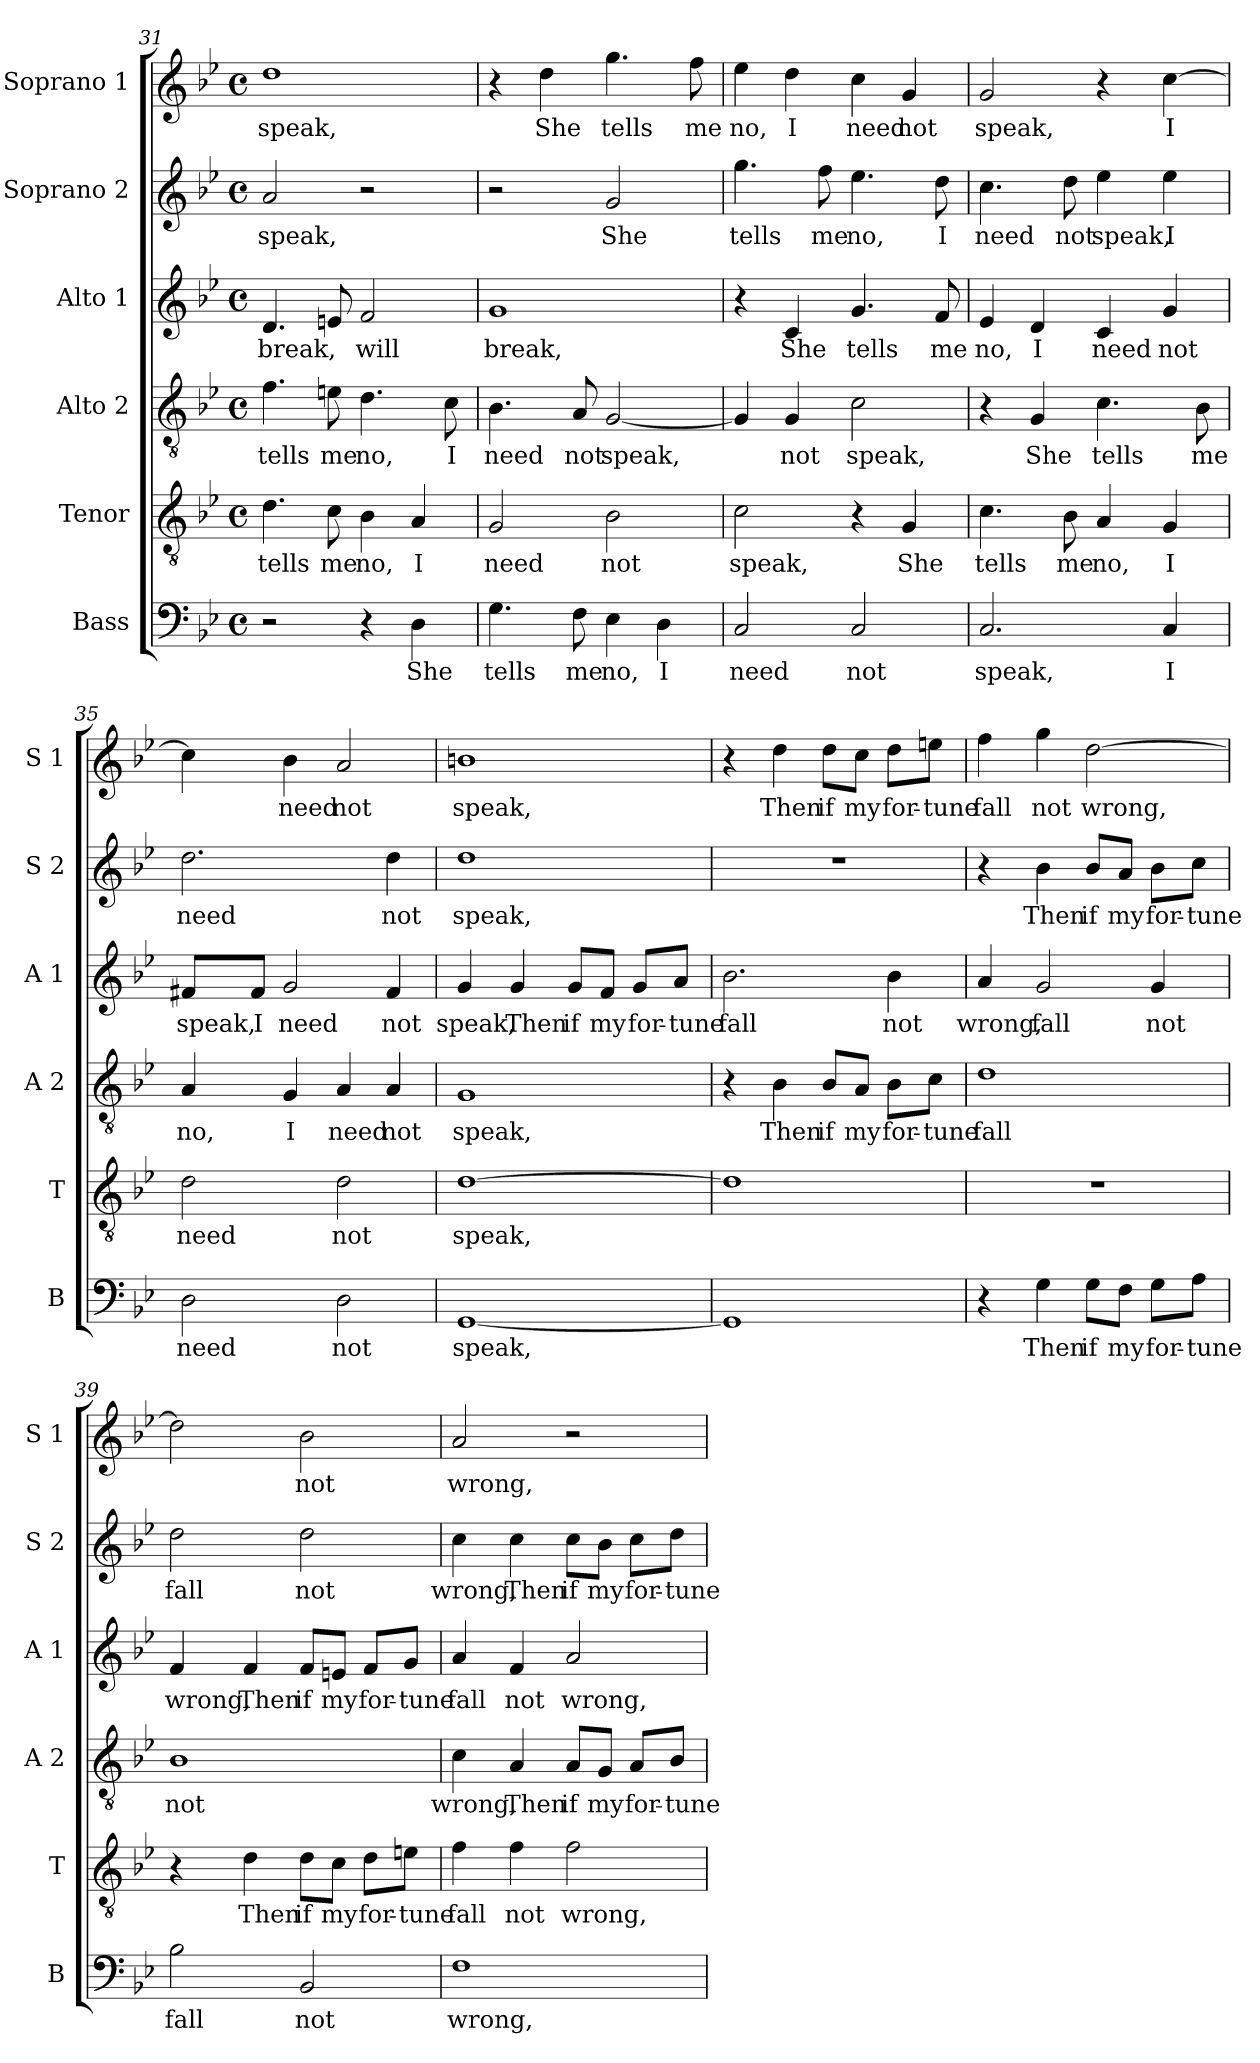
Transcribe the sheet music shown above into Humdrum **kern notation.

**kern	**text	**kern	**text	**kern	**text	**kern	**text	**kern	**text	**kern	**text
*part6	*part6	*part5	*part5	*part4	*part4	*part3	*part3	*part2	*part2	*part1	*part1
*staff6	*staff6	*staff5	*staff5	*staff4	*staff4	*staff3	*staff3	*staff2	*staff2	*staff1	*staff1
*I"Bass	*	*I"Tenor	*	*I"Alto 2	*	*I"Alto 1	*	*I"Soprano 2	*	*I"Soprano 1	*
*I'B	*	*I'T	*	*I'A 2	*	*I'A 1	*	*I'S 2	*	*I'S 1	*
*clefF4	*	*clefGv2	*	*clefGv2	*	*clefG2	*	*clefG2	*	*clefG2	*
*k[b-e-]	*	*k[b-e-]	*	*k[b-e-]	*	*k[b-e-]	*	*k[b-e-]	*	*k[b-e-]	*
*B-:	*	*B-:	*	*B-:	*	*B-:	*	*B-:	*	*B-:	*
*M4/4	*	*M4/4	*	*M4/4	*	*M4/4	*	*M4/4	*	*M4/4	*
*met(c)	*	*met(c)	*	*met(c)	*	*met(c)	*	*met(c)	*	*met(c)	*
=31	=31	=31	=31	=31	=31	=31	=31	=31	=31	=31	=31
!	!	!	!LO:LY:b	!	!LO:LY:b	!	!LO:LY:b	!	!LO:LY:b	!	!LO:LY:b
2r	.	4.d\	tells	4.f\	tells	4.d/	break,	2a/	speak,	1dd	speak,
!	!	!	!LO:LY:b	!	!LO:LY:b	!	!	!	!	!	!
.	.	8c\	me	8en\	me	8en/	.	.	.	.	.
!	!	!	!LO:LY:b	!	!LO:LY:b	!	!LO:LY:b	!	!	!	!
4r	.	4B-\	no,	4.d\	no,	2f/	will	2r	.	.	.
!	!LO:LY:b	!	!LO:LY:b	!	!	!	!	!	!	!	!
4D\	She	4A/	I	.	.	.	.	.	.	.	.
!	!	!	!	!	!LO:LY:b	!	!	!	!	!	!
.	.	.	.	8c\	I	.	.	.	.	.	.
=32	=32	=32	=32	=32	=32	=32	=32	=32	=32	=32	=32
!	!LO:LY:b	!	!LO:LY:b	!	!LO:LY:b	!	!LO:LY:b	!	!	!	!
4.G\	tells	2G/	need	4.B-\	need	1g	break,	2r	.	4r	.
!	!	!	!	!	!	!	!	!	!	!	!LO:LY:b
.	.	.	.	.	.	.	.	.	.	4dd\	She
!	!LO:LY:b	!	!	!	!LO:LY:b	!	!	!	!	!	!
8F\	me	.	.	8A/	not	.	.	.	.	.	.
!	!LO:LY:b	!	!LO:LY:b	!	!LO:LY:b	!	!	!	!LO:LY:b	!	!LO:LY:b
4E-\	no,	2B-\	not	[2G/	speak,	.	.	2g/	She	4.gg\	tells
!	!LO:LY:b	!	!	!	!	!	!	!	!	!	!
4D\	I	.	.	.	.	.	.	.	.	.	.
!	!	!	!	!	!	!	!	!	!	!	!LO:LY:b
.	.	.	.	.	.	.	.	.	.	8ff\	me
=33	=33	=33	=33	=33	=33	=33	=33	=33	=33	=33	=33
!	!LO:LY:b	!	!LO:LY:b	!	!	!	!	!	!LO:LY:b	!	!LO:LY:b
2C/	need	2c\	speak,	4G/]	.	4r	.	4.gg\	tells	4ee-\	no,
!	!	!	!	!	!LO:LY:b	!	!LO:LY:b	!	!	!	!LO:LY:b
.	.	.	.	4G/	not	4c/	She	.	.	4dd\	I
!	!	!	!	!	!	!	!	!	!LO:LY:b	!	!
.	.	.	.	.	.	.	.	8ff\	me	.	.
!	!LO:LY:b	!	!	!	!LO:LY:b	!	!LO:LY:b	!	!LO:LY:b	!	!LO:LY:b
2C/	not	4r	.	2c\	speak,	4.g/	tells	4.ee-\	no,	4cc\	need
!	!	!	!LO:LY:b	!	!	!	!	!	!	!	!LO:LY:b
.	.	4G/	She	.	.	.	.	.	.	4g/	not
!	!	!	!	!	!	!	!LO:LY:b	!	!LO:LY:b	!	!
.	.	.	.	.	.	8f/	me	8dd\	I	.	.
=34	=34	=34	=34	=34	=34	=34	=34	=34	=34	=34	=34
!	!LO:LY:b	!	!LO:LY:b	!	!	!	!LO:LY:b	!	!LO:LY:b	!	!LO:LY:b
2.C/	speak,	4.c\	tells	4r	.	4e-/	no,	4.cc\	need	2g/	speak,
!	!	!	!	!	!LO:LY:b	!	!LO:LY:b	!	!	!	!
.	.	.	.	4G/	She	4d/	I	.	.	.	.
!	!	!	!LO:LY:b	!	!	!	!	!	!LO:LY:b	!	!
.	.	8B-\	me	.	.	.	.	8dd\	not	.	.
!	!	!	!LO:LY:b	!	!LO:LY:b	!	!LO:LY:b	!	!LO:LY:b	!	!
.	.	4A/	no,	4.c\	tells	4c/	need	4ee-\	speak,	4r	.
!	!LO:LY:b	!	!LO:LY:b	!	!	!	!LO:LY:b	!	!LO:LY:b	!	!LO:LY:b
4C/	I	4G/	I	.	.	4g/	not	4ee-\	I	[4cc\	I
!	!	!	!	!	!LO:LY:b	!	!	!	!	!	!
.	.	.	.	8B-\	me	.	.	.	.	.	.
!!LO:PB:g=z
=35	=35	=35	=35	=35	=35	=35	=35	=35	=35	=35	=35
!	!LO:LY:b	!	!LO:LY:b	!	!LO:LY:b	!	!LO:LY:b	!	!LO:LY:b	!	!
2D\	need	2d\	need	4A/	no,	8f#X/L	speak,	2.dd\	need	4cc\]	.
!	!	!	!	!	!	!	!LO:LY:b	!	!	!	!
.	.	.	.	.	.	8f#/J	I	.	.	.	.
!	!	!	!	!	!LO:LY:b	!	!LO:LY:b	!	!	!	!LO:LY:b
.	.	.	.	4G/	I	2g/	need	.	.	4b-\	need
!	!LO:LY:b	!	!LO:LY:b	!	!LO:LY:b	!	!	!	!	!	!LO:LY:b
2D\	not	2d\	not	4A/	need	.	.	.	.	2a/	not
!	!	!	!	!	!LO:LY:b	!	!LO:LY:b	!	!LO:LY:b	!	!
.	.	.	.	4A/	not	4f#/	not	4dd\	not	.	.
=36	=36	=36	=36	=36	=36	=36	=36	=36	=36	=36	=36
!	!LO:LY:b	!	!LO:LY:b	!	!LO:LY:b	!	!LO:LY:b	!	!LO:LY:b	!	!LO:LY:b
[1GG	speak,	[1d	speak,	1G	speak,	4g/	speak,	1dd	speak,	1bn	speak,
!	!	!	!	!	!	!	!LO:LY:b	!	!	!	!
.	.	.	.	.	.	4g/	Then	.	.	.	.
!	!	!	!	!	!	!	!LO:LY:b	!	!	!	!
.	.	.	.	.	.	8g/L	if	.	.	.	.
!	!	!	!	!	!	!	!LO:LY:b	!	!	!	!
.	.	.	.	.	.	8f/J	my	.	.	.	.
!	!	!	!	!	!	!	!LO:LY:b	!	!	!	!
.	.	.	.	.	.	8g/L	for-	.	.	.	.
!	!	!	!	!	!	!	!LO:LY:b	!	!	!	!
.	.	.	.	.	.	8a/J	-tune	.	.	.	.
=37	=37	=37	=37	=37	=37	=37	=37	=37	=37	=37	=37
!	!	!	!	!	!	!	!LO:LY:b	!	!	!	!
1GG]	.	1d]	.	4r	.	2.b-\	fall	1r	.	4r	.
!	!	!	!	!	!LO:LY:b	!	!	!	!	!	!LO:LY:b
.	.	.	.	4B-\	Then	.	.	.	.	4dd\	Then
!	!	!	!	!	!LO:LY:b	!	!	!	!	!	!LO:LY:b
.	.	.	.	8B-/L	if	.	.	.	.	8dd\L	if
!	!	!	!	!	!LO:LY:b	!	!	!	!	!	!LO:LY:b
.	.	.	.	8A/J	my	.	.	.	.	8cc\J	my
!	!	!	!	!	!LO:LY:b	!	!LO:LY:b	!	!	!	!LO:LY:b
.	.	.	.	8B-\L	for-	4b-\	not	.	.	8dd\L	for-
!	!	!	!	!	!LO:LY:b	!	!	!	!	!	!LO:LY:b
.	.	.	.	8c\J	-tune	.	.	.	.	8een\J	-tune
=38	=38	=38	=38	=38	=38	=38	=38	=38	=38	=38	=38
!	!	!	!	!	!LO:LY:b	!	!LO:LY:b	!	!	!	!LO:LY:b
4r	.	1r	.	1d	fall	4a/	wrong,	4r	.	4ff\	fall
!	!LO:LY:b	!	!	!	!	!	!LO:LY:b	!	!LO:LY:b	!	!LO:LY:b
4G\	Then	.	.	.	.	2g/	fall	4b-\	Then	4gg\	not
!	!LO:LY:b	!	!	!	!	!	!	!	!LO:LY:b	!	!LO:LY:b
8G\L	if	.	.	.	.	.	.	8b-/L	if	[2dd\	wrong,
!	!LO:LY:b	!	!	!	!	!	!	!	!LO:LY:b	!	!
8F\J	my	.	.	.	.	.	.	8a/J	my	.	.
!	!LO:LY:b	!	!	!	!	!	!LO:LY:b	!	!LO:LY:b	!	!
8G\L	for-	.	.	.	.	4g/	not	8b-\L	for-	.	.
!	!LO:LY:b	!	!	!	!	!	!	!	!LO:LY:b	!	!
8A\J	-tune	.	.	.	.	.	.	8cc\J	-tune	.	.
!!LO:LB:g=z
=39	=39	=39	=39	=39	=39	=39	=39	=39	=39	=39	=39
!	!LO:LY:b	!	!	!	!LO:LY:b	!	!LO:LY:b	!	!LO:LY:b	!	!
2B-\	fall	4r	.	1B-	not	4f/	wrong,	2dd\	fall	2dd\]	.
!	!	!	!LO:LY:b	!	!	!	!LO:LY:b	!	!	!	!
.	.	4d\	Then	.	.	4f/	Then	.	.	.	.
!	!LO:LY:b	!	!LO:LY:b	!	!	!	!LO:LY:b	!	!LO:LY:b	!	!LO:LY:b
2BB-/	not	8d\L	if	.	.	8f/L	if	2dd\	not	2b-\	not
!	!	!	!LO:LY:b	!	!	!	!LO:LY:b	!	!	!	!
.	.	8c\J	my	.	.	8en/J	my	.	.	.	.
!	!	!	!LO:LY:b	!	!	!	!LO:LY:b	!	!	!	!
.	.	8d\L	for-	.	.	8f/L	for-	.	.	.	.
!	!	!	!LO:LY:b	!	!	!	!LO:LY:b	!	!	!	!
.	.	8en\J	-tune	.	.	8g/J	-tune	.	.	.	.
=40	=40	=40	=40	=40	=40	=40	=40	=40	=40	=40	=40
!	!LO:LY:b	!	!LO:LY:b	!	!LO:LY:b	!	!LO:LY:b	!	!LO:LY:b	!	!LO:LY:b
1F	wrong,	4f\	fall	4c\	wrong,	4a/	fall	4cc\	wrong,	2a/	wrong,
!	!	!	!LO:LY:b	!	!LO:LY:b	!	!LO:LY:b	!	!LO:LY:b	!	!
.	.	4f\	not	4A/	Then	4f/	not	4cc\	Then	.	.
!	!	!	!LO:LY:b	!	!LO:LY:b	!	!LO:LY:b	!	!LO:LY:b	!	!
.	.	2f\	wrong,	8A/L	if	2a/	wrong,	8cc\L	if	2r	.
!	!	!	!	!	!LO:LY:b	!	!	!	!LO:LY:b	!	!
.	.	.	.	8G/J	my	.	.	8b-\J	my	.	.
!	!	!	!	!	!LO:LY:b	!	!	!	!LO:LY:b	!	!
.	.	.	.	8A/L	for-	.	.	8cc\L	for-	.	.
!	!	!	!	!	!LO:LY:b	!	!	!	!LO:LY:b	!	!
.	.	.	.	8B-/J	-tune	.	.	8dd\J	-tune	.	.
=	=	=	=	=	=	=	=	=	=	=	=
*-	*-	*-	*-	*-	*-	*-	*-	*-	*-	*-	*-
